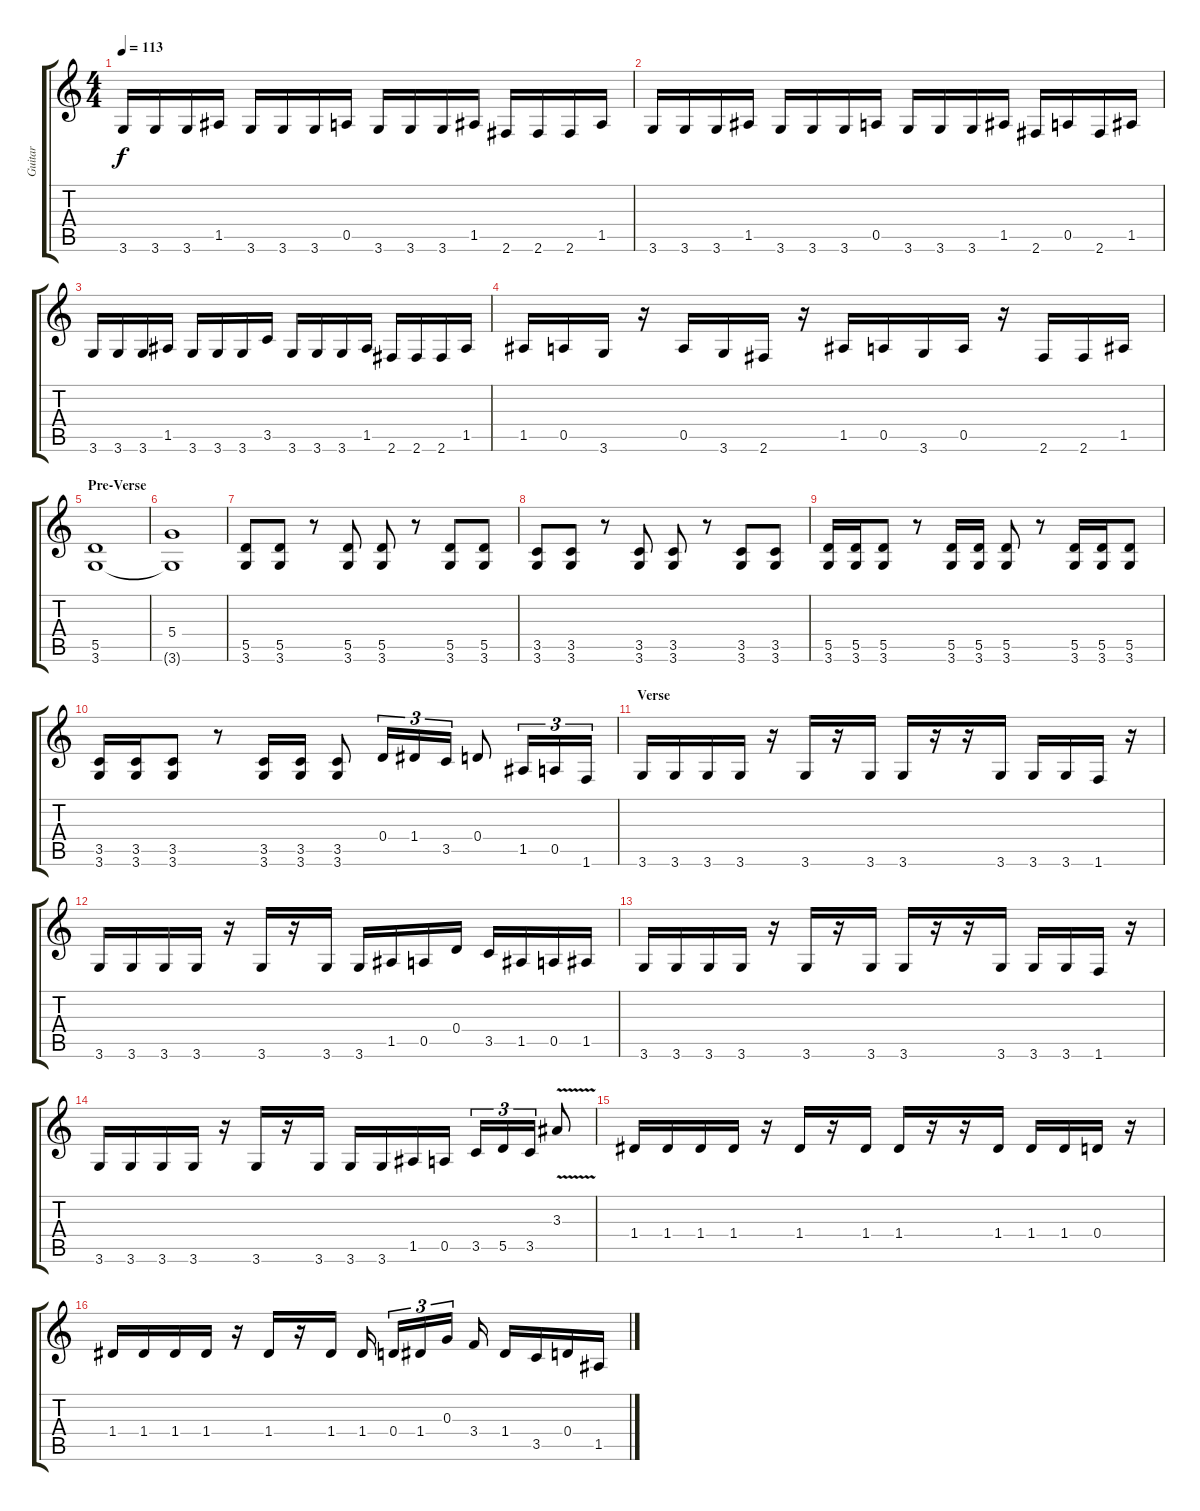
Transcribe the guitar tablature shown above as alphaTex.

\track ("Guitar" "Guitar") {instrument distortionguitar}
\staff {score tabs}
\tuning (E4 B3 G3 D3 A2 E2) {hide}
\ts (4 4)
\tempo 113
\clef g2
\ks c
3.6.16{dy f} 3.6.16 3.6.16 1.5.16 3.6.16 3.6.16 3.6.16 0.5.16 3.6.16 3.6.16 3.6.16 1.5.16 2.6.16 2.6.16 2.6.16 1.5.16 |
3.6.16 3.6.16 3.6.16 1.5.16 3.6.16 3.6.16 3.6.16 0.5.16 3.6.16 3.6.16 3.6.16 1.5.16 2.6.16 0.5.16 2.6.16 1.5.16 |
3.6.16 3.6.16 3.6.16 1.5.16 3.6.16 3.6.16 3.6.16 3.5.16 3.6.16 3.6.16 3.6.16 1.5.16 2.6.16 2.6.16 2.6.16 1.5.16 |
1.5.16 0.5.16 3.6.16 r.16 0.5.16 3.6.16 2.6.16 r.16 1.5.16 0.5.16 3.6.16 0.5.16 r.16 2.6.16 2.6.16 1.5.16 |
\section ("" "Pre-Verse")
(5.5 3.6).1{volume 7} |
(5.4 3.6{t}).1 |
(5.5 3.6).8{volume 13} (5.5 3.6).8 r.8 (5.5 3.6).8 (5.5 3.6).8 r.8 (5.5 3.6).8 (5.5 3.6).8 |
(3.5 3.6).8 (3.5 3.6).8 r.8 (3.5 3.6).8 (3.5 3.6).8 r.8 (3.5 3.6).8 (3.5 3.6).8 |
(5.5 3.6).16 (5.5 3.6).16 (5.5 3.6).8 r.8 (5.5 3.6).16 (5.5 3.6).16 (5.5 3.6).8 r.8 (5.5 3.6).16 (5.5 3.6).16 (5.5 3.6).8 |
(3.5 3.6).16 (3.5 3.6).16 (3.5 3.6).8 r.8 (3.5 3.6).16 (3.5 3.6).16 (3.5 3.6).8 0.4.16{tu (3 2)} 1.4.16{tu (3 2)} 3.5.16{tu (3 2)} 0.4.8 1.5.16{tu (3 2)} 0.5.16{tu (3 2)} 1.6.16{tu (3 2)} |
\section ("" "Verse")
3.6.16 3.6.16 3.6.16 3.6.16 r.16 3.6.16 r.16 3.6.16 3.6.16 r.16 r.16 3.6.16 3.6.16 3.6.16 1.6.16 r.16 |
3.6.16 3.6.16 3.6.16 3.6.16 r.16 3.6.16 r.16 3.6.16 3.6.16 1.5.16 0.5.16 0.4.16 3.5.16 1.5.16 0.5.16 1.5.16 |
3.6.16 3.6.16 3.6.16 3.6.16 r.16 3.6.16 r.16 3.6.16 3.6.16 r.16 r.16 3.6.16 3.6.16 3.6.16 1.6.16 r.16 |
3.6.16 3.6.16 3.6.16 3.6.16 r.16 3.6.16 r.16 3.6.16 3.6.16 3.6.16 1.5.16 0.5.16 3.5.16{tu (3 2)} 5.5.16{tu (3 2)} 3.5.16{tu (3 2)} 3.3{v}.8 |
1.4.16 1.4.16 1.4.16 1.4.16 r.16 1.4.16 r.16 1.4.16 1.4.16 r.16 r.16 1.4.16 1.4.16 1.4.16 0.4.16 r.16 |
1.4.16 1.4.16 1.4.16 1.4.16 r.16 1.4.16 r.16 1.4.16 1.4.16 0.4.16{tu (3 2)} 1.4.16{tu (3 2)} 0.3.16{tu (3 2)} 3.4.16 1.4.16 3.5.16 0.4.16 1.5.16
